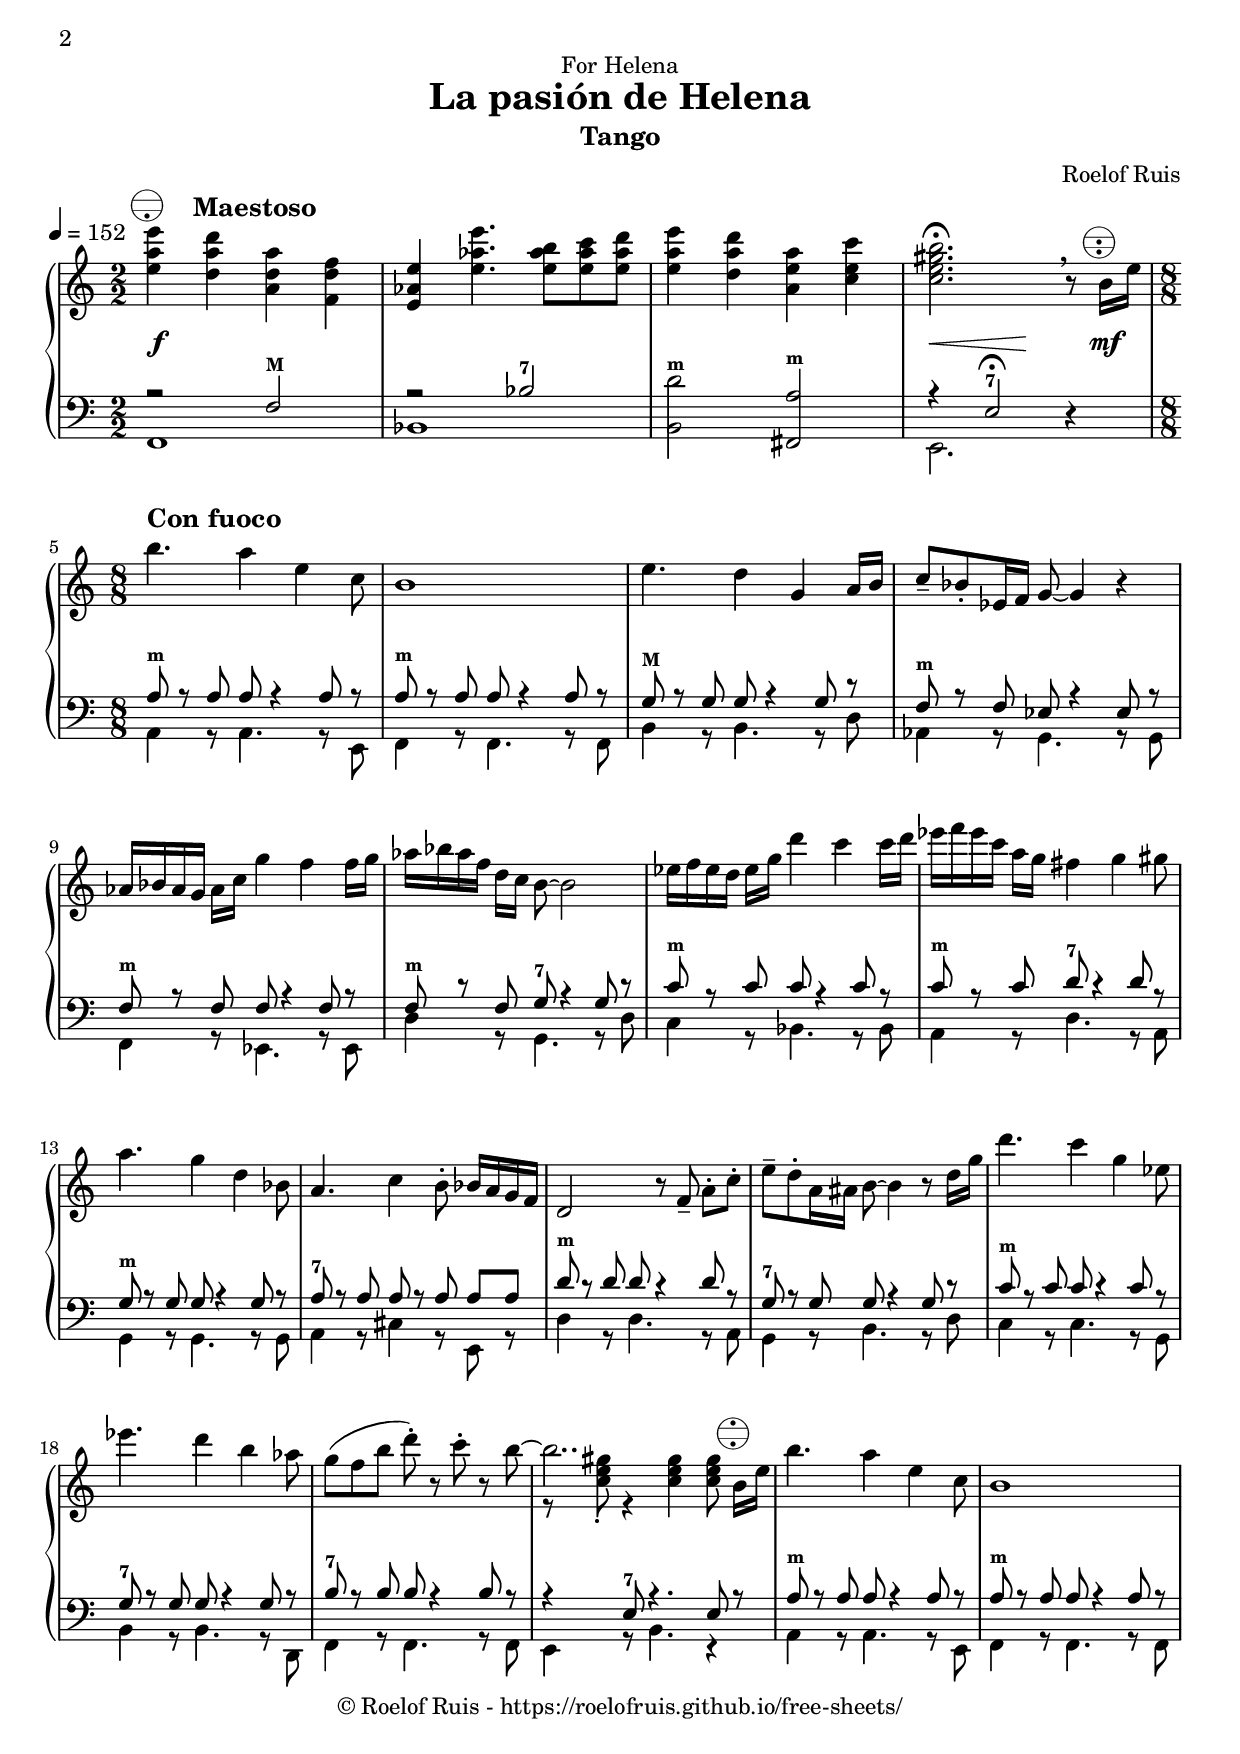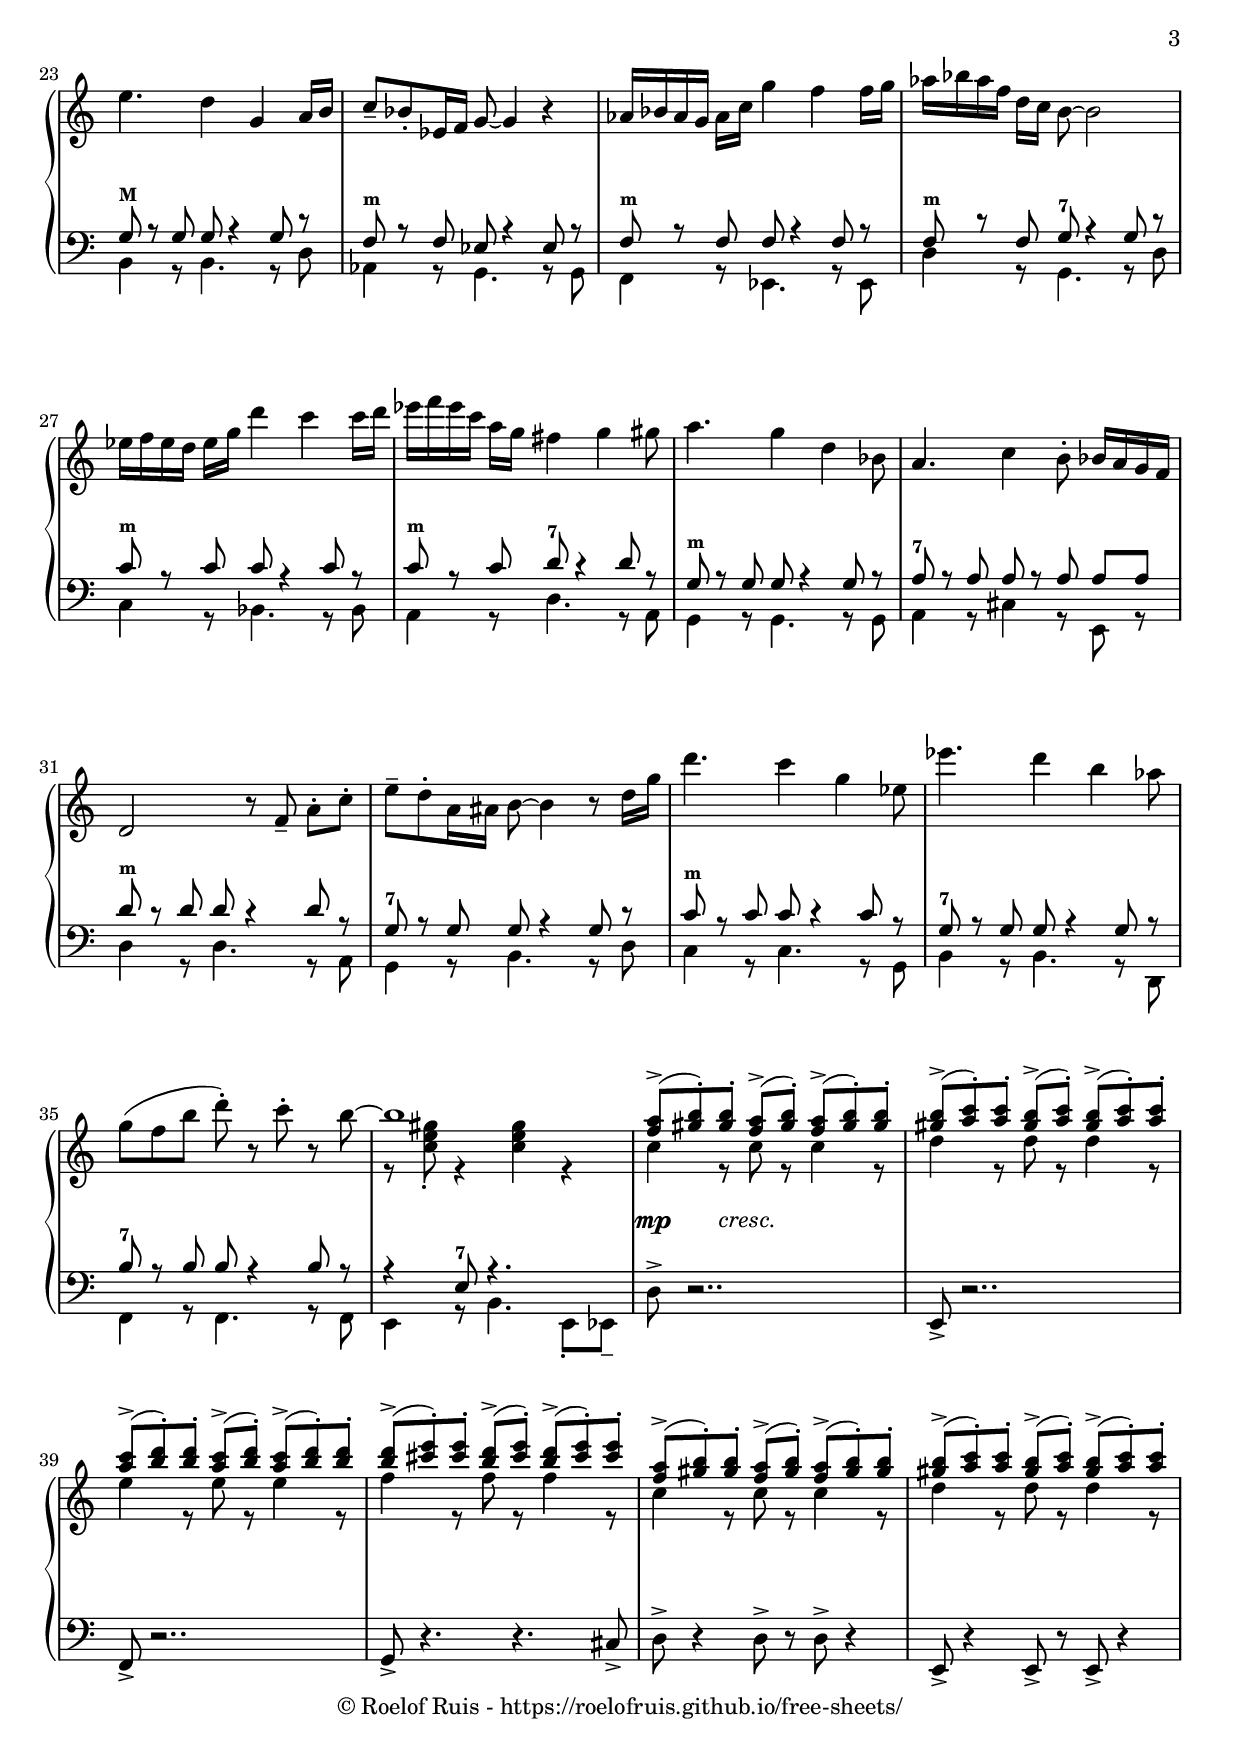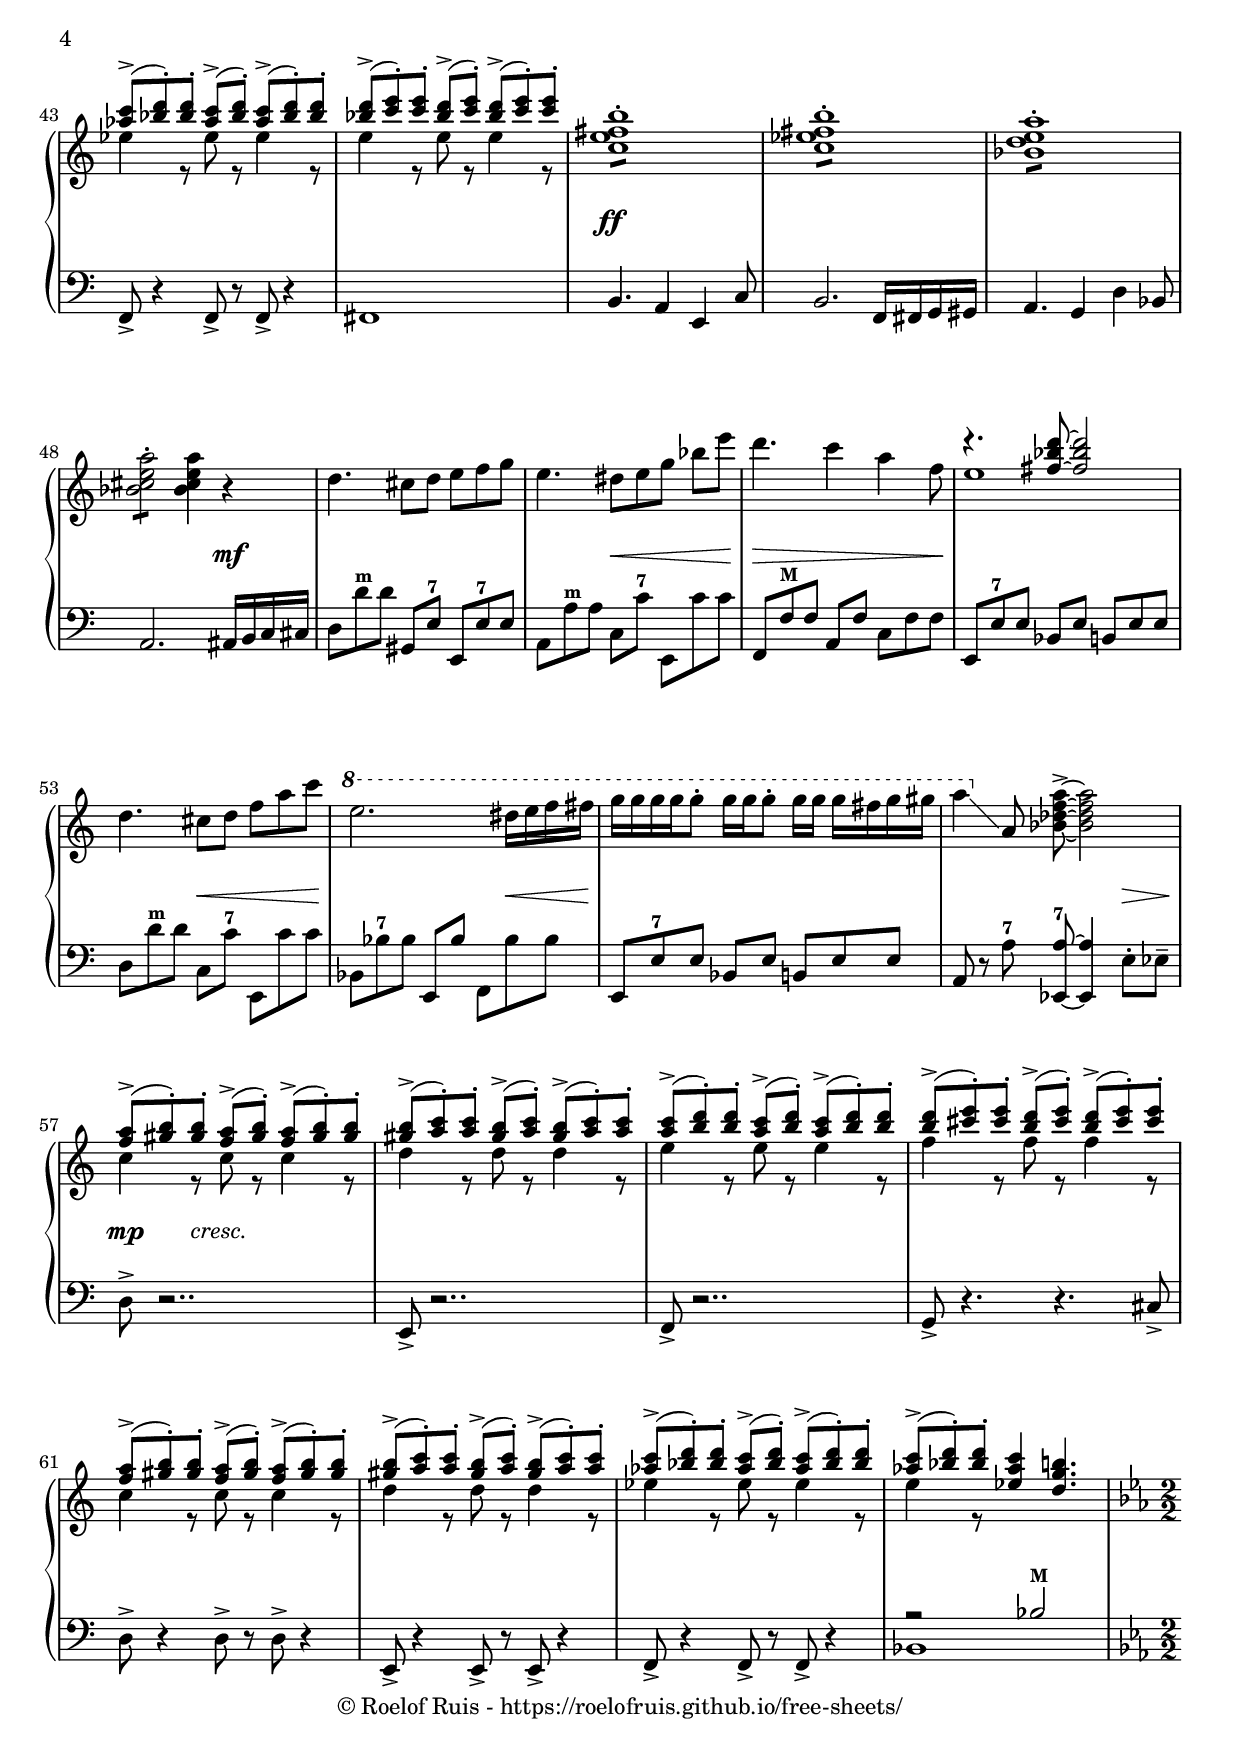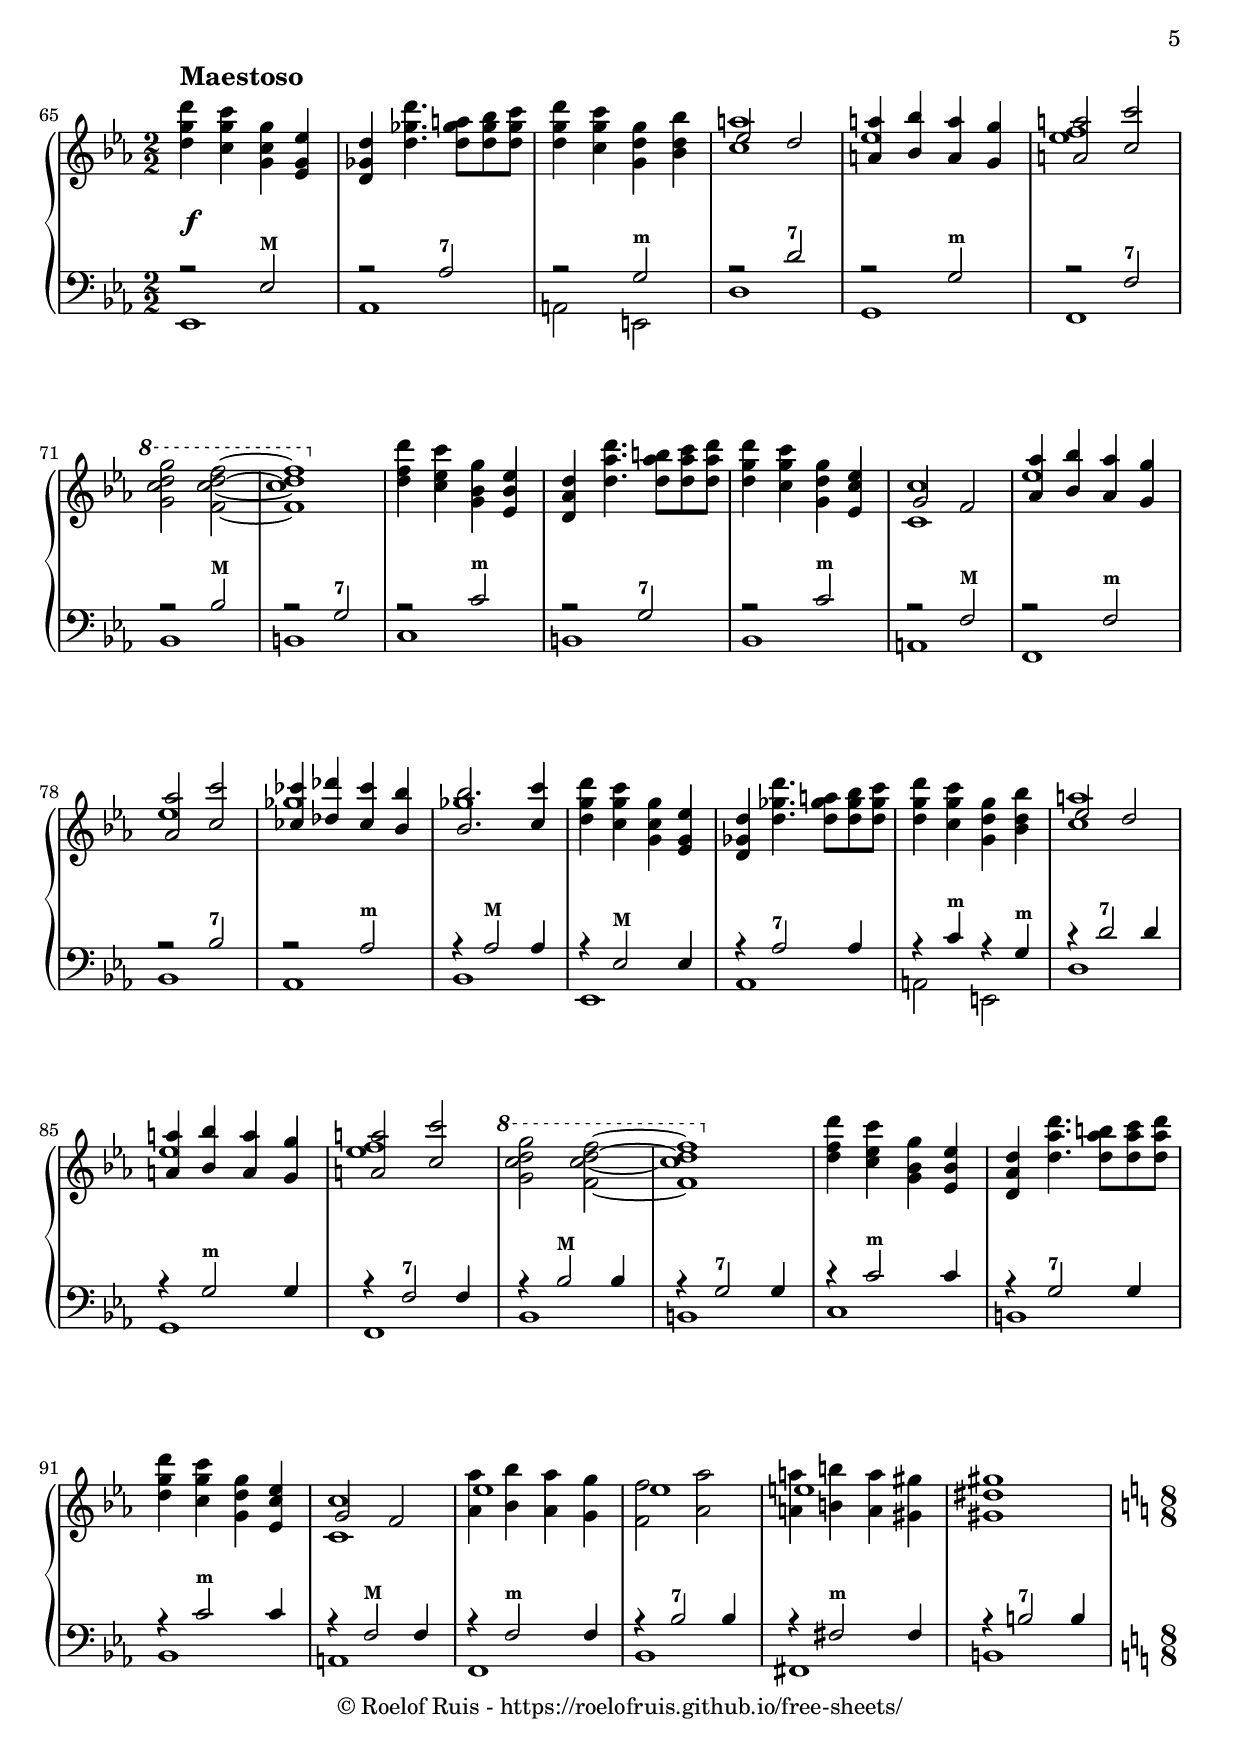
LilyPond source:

\version "2.20.0"

\include "../../shared_includes.ly"
\version "2.20.0"

% ---- Bellows ----
out = ^\markup { \musicglyph #"accordion.pull" }
in = ^\markup { \musicglyph #"accordion.push" }

outsub = _\markup { \musicglyph #"accordion.pull" }
insub = _\markup { \musicglyph #"accordion.push" }

% ---- Basses ----
mj = ^\markup { \bold \magnify #0.8 { \roman M } }
mn = ^\markup { \bold \magnify #0.8 { \roman m } }
spt = ^\markup { \bold \magnify #0.8 { \roman 7 } }
vsp = ^\markup { \bold \magnify #0.8 { \roman v7 } }

bbass = _\markup {\box {\bold{BB}}}
sbass = _\markup {\box {\bold{SB}}}

% ---- Registers ----

eightva = \markup {\italic \translate #'(1.8 . 0) \raise #2 \magnify #0.8 {"8va"}}
loco    = \markup {\italic \translate #'(1.8 . 0) \raise #2 \magnify #0.8 {"loco"}}

dot = \markup {
  \musicglyph #"accordion.dot"
}

freebass = \markup {
  \musicglyph #"accordion.freebass"
}

discant = \markup {
  \musicglyph #"accordion.discant"
}

fbrega = ^\markup {
  \whiteout
  \combine
  \freebass
  \raise #1.5 \dot
}

fbregz = ^\markup {
  \whiteout
  \combine
  \freebass
  \raise #0.5 \dot
}

fbregza = ^\markup {
  \whiteout
  \combine
  \freebass
  \combine
  \raise #0.5 \dot
  \raise #1.5 \dot
}

regz = ^\markup {
  \whiteout
  \combine
  \discant
  \raise #0.5 \dot
}

regez = ^\markup {
  \whiteout
  \combine
  \discant
    \combine
    \raise #0.5 \dot
    \eightva
}

rega = ^\markup {
  \whiteout
  \combine
  \discant
  \raise #1.5 \dot
}

regzdba = ^\markup {
  \whiteout
  \combine
  \discant
  \combine
    \raise #0.5 \dot
    \combine
      \raise #1.5 \dot
      \translate #'(-1 . 0) \raise #1.5 \dot
}

regdbav = ^\markup {
  \whiteout
  \combine
  \discant
  \combine
    \raise #2.5 \dot
    \combine
      \raise #1.5 \dot
      \translate #'(-1 . 0) \raise #1.5 \dot
}

regav = ^\markup {
  \whiteout
  \combine
  \discant
  \combine
    \raise #2.5 \dot
    \raise #1.5 \dot
}

regdbaz = ^\markup {
  \whiteout
  \combine
  \discant
  \combine
    \raise #0.5 \dot
    \combine
      \raise #1.5 \dot
      \translate #'(-1 . 0) \raise #1.5 \dot
}

regdba = ^\markup {
  \whiteout
  \combine
  \discant
  \combine
    \raise #1.5 \dot
    \translate #'(-1 . 0) \raise #1.5 \dot
}

regza = ^\markup {
  \whiteout
  \combine
  \discant
  \combine
    \raise #0.5 \dot
    \raise #1.5 \dot
}

regeza = ^\markup {
  \whiteout
  \combine
  \discant
  \combine
    \raise #0.5 \dot
    \combine
      \raise #1.5 \dot
      \eightva
}

regzv = ^\markup {
  \whiteout
  \combine
  \discant
  \combine
    \raise #0.5 \dot
    \raise #2.5 \dot
}

regzav = ^\markup {
  \whiteout
  \combine
  \discant
  \combine
    \raise #2.5 \dot
    \combine
      \raise #1.5 \dot
      \raise #0.5 \dot
}

regezv = ^\markup {
  \whiteout
  \combine
  \discant
  \combine
    \raise #0.5 \dot
    \combine
      \raise #2.5 \dot
      \eightva
}

regzacv = ^\markup {
  \whiteout
  \combine
  \discant
  \combine
    \raise #2.5 \dot
    \combine
      \translate #'(-1 . 0) \raise #1.5 \dot
      \raise #0.5 \dot
}

regzacvl = ^\markup {
  \whiteout
  \combine
  \discant
  \combine
    \raise #2.5 \dot
    \combine
      \translate #'(-1 . 0) \raise #1.5 \dot
      \combine
        \raise # 0.5 \dot
        \loco
}

regzdbav = ^\markup {
  \whiteout
  \combine
  \discant
  \combine
    \raise #2.5 \dot
    \combine
      \raise #1.5 \dot
      \combine
      \translate #'(-1 . 0) \raise #1.5 \dot
      \raise #0.5 \dot
}









% ---- Other functionality ----

simile = \markup "simile"
subp = _\markup{ \italic sub \dynamic p }


options = {
  \numericTimeSignature
  \key a \minor
  \override Score.MetronomeMark.X-offset = #-1
  \tempo 4 = 152
}

staffRight = {
  \options
  \clef treble
  \time 2/2

  \relative c'' {
    <e a e'>4\regz^\markup { \halign #-1.5 \pad-around #1 \large \bold "Maestoso" } <d a' d> <a d a'> <f d' f> |
    <e as e'> <e' as e'>4. <e as b>8 <e as c> <e as d> |
    <e a e'>4 <d a' d> <a e' a> <c e c'> |
    <c e gis b>2.\fermata \breathe r8 b16\regza e |

    \break
    
    \time 8/8
    
    b'4.^\markup { \pad-around #1 \large \bold "Con fuoco" } a4 e4 c8 |
    b1 |
    e4. d4 g,4 a16 b |
    c8-- bes-. es,16 f g8~ g4 r4 |
    
    as16[ bes as g] as[ c] g'4 f4 f16 g |
    as16[ bes as f] d[ c] b8~ b2 |
    es16[ f es d] es[ g] d'4 c c16 d |
    es16[ f es c] a[ g] fis4 g4 gis8 |
    
    a4. g4 d bes8 |
    a4. c4 b8-. bes16 a g f |
    d2 r8 f8-- a-. c-. |
    e-- d-. a16 ais b8~ b4 r8 d16 g |
    
    d'4. c4 g4 es8 |
    es'4. d4 b as8 |
    g8( f b d)-. r c-. r
    << { 
      \stemDown b~ \stemNeutral b2..
      b,16[\regzv e] 
    } \\ { 
      s 8 
      r8 <gis e c>8-. r4 <gis e c>4 <gis e c>8
    } >> |
    
    b4. a4 e4 c8 |
    b1 |
    e4. d4 g,4 a16 b |
    c8-- bes-. es,16 f g8~ g4 r4 |
    
    as16[ bes as g] as[ c] g'4 f4 f16 g |
    as16[ bes as f] d[ c] b8~ b2 |
    es16[ f es d] es[ g] d'4 c c16 d |
    es16[ f es c] a[ g] fis4 g4 gis8 |
    
    a4. g4 d bes8 |
    a4. c4 b8-. bes16 a g f |
    d2 r8 f8-- a-. c-. |
    e-- d-. a16 ais b8~ b4 r8 d16 g |
    
    d'4. c4 g4 es8 |
    es'4. d4 b as8 |
    g8( f b d)-. r c-. r
    << { 
      \stemDown b~ \stemNeutral b1 
    } \\ { 
      s 8 r8 <gis e c>8-. r4 <gis e c>4 r4  
    } >> |
    
    << { 
      <f a>8[(-> <gis b>-.) <gis b>]-. <f a>[(-> <gis b>-.)] <f a>([-> <gis b>-.) <gis b>-.] 
      <gis b>8(-> <a c>-.) <a c>-. <gis b>[(-> <a c>]-.) <gis b>[(-> <a c>-.) <a c>-.] |
      <a c>8(-> <b d>-.) <b d>-. <a c>[(-> <b d>]-.) <a c>[(-> <b d>-.) <b d>]-. |
      <b d>8(-> <cis e>-.) <cis e>-. <b d>[(-> <cis e>]-.) <b d>[(-> <cis e>-.) <cis e>]-. |
      
      <f, a>8[(-> <gis b>-.) <gis b>]-. <f a>[(-> <gis b>]-.) <f a>[(-> <gis b>-.) <gis b>-.]
      <gis b>8(-> <a c>-.) <a c>-. <gis b>[(-> <a c>]-.) <gis b>[(-> <a c>)-. <a c>]-.
      <as c>8(-> <bes d>-.) <bes d>-. <as c>[(-> <bes d>]-.) <as c>[(-> <bes d>)-. <bes d>]-.
      <bes d>8(-> <c e>-.) <c e>-. <bes d>[(-> <c e>]-.) <bes d>8[(-> <c e>-.) <c e>]-.
    } \\ { 
      c,4 r8 c8 r8 c4 r8 
      d4 r8 d8 r8 d4 r8
      e4 r8 e8 r8 e4 r8
      f4 r8 f8 r8 f4 r8
      
      c4 r8 c8 r8 c4 r8 
      d4 r8 d8 r8 d4 r8
      es4 r8 es8 r8 es4 r8
      e4 r8 e8 r8 e4 r8
    } >>
    
    \repeat tremolo 8 { <c e fis b>8-. }
    \repeat tremolo 8 { <c es fis b>8-. }
    \repeat tremolo 8 { <bes d e a>8-. }
    \repeat tremolo 4 { <bes cis e a>8-. } <bes cis e a>4 r4 |
    
    d4. cis8[ d] e[ f g] |
    e4. dis8 e g bes e |
    d4. c4 a f8 |
    << { r4. <fis~ bes~ d~>8 <fis bes d>2 } \\ { e1 } >>
    d4. cis8[ d] f[ a c] |
    \ottava 1
    e2. dis16 e f fis |
    g16 g g g g8-. g16[ g g8]-. g16 g g fis g gis |
    a4\glissando
    \ottava 0
    a,,8 <bes~ des~ f~ a~>8-> <bes des f a>2 |
    
    << {
      <f' a>8[(-> <gis b>-.) <gis b>]-. <f a>[(-> <gis b>-.)] <f a>([-> <gis b>-.) <gis b>-.] 
      <gis b>8(-> <a c>-.) <a c>-. <gis b>[(-> <a c>]-.) <gis b>[(-> <a c>-.) <a c>-.] |
      <a c>8(-> <b d>-.) <b d>-. <a c>[(-> <b d>]-.) <a c>[(-> <b d>-.) <b d>]-. |
      <b d>8(-> <cis e>-.) <cis e>-. <b d>[(-> <cis e>]-.) <b d>[(-> <cis e>-.) <cis e>]-. |
      
      <f, a>8[(-> <gis b>-.) <gis b>]-. <f a>[(-> <gis b>]-.) <f a>[(-> <gis b>-.) <gis b>-.]
      <gis b>8(-> <a c>-.) <a c>-. <gis b>[(-> <a c>]-.) <gis b>[(-> <a c>)-. <a c>]-.
      <as c>8(-> <bes d>-.) <bes d>-. <as c>[(-> <bes d>]-.) <as c>[(-> <bes d>)-. <bes d>]-.
      <as c>8(-> <bes d>-.) <bes d>-. <es, as c>4 <d g b>4.
    } \\ { 
      c4 r8 c8 r8 c4 r8 
      d4 r8 d8 r8 d4 r8
      e4 r8 e8 r8 e4 r8
      f4 r8 f8 r8 f4 r8
      
      c4 r8 c8 r8 c4 r8 
      d4 r8 d8 r8 d4 r8
      es4 r8 es8 r8 es4 r8
      e4 r8
    } >>
    
    \break
    
    \key es \major
    \time 2/2
    <d g d'>4^\markup { \pad-around #1 \large \bold "Maestoso" } <c g' c> <g c g'> <es g es'> |
    <d ges d'>4 <d' ges d'>4. <d ges a>8 <d ges bes> <d ges c> |
    <d g d'>4 <c g' c> <g d' g> <bes d bes'> |
    << { es2 d } \\ { <c a'>1 } >> |
    
    << { <a a'>4 <bes bes'> <a a'> <g g'> } \\ { es'1 } >>
    << { <a, a'>2 <c c'> } \\ { <es f>1 } >>
    \ottava 1
    <g c d g>2 <f~ c'~ d~ f~>2 |
    <f c' d f>1
    \ottava 0

    <d f d'>4 <c es c'> <g bes g'> <es bes' es> |
    <d as' d>4 <d' as' d>4. <d as' b>8 <d as' c> <d as' d> |
    <d g d'>4 <c g' c> <g d' g> <es c' es>4 |
    << { g2 f } \\ { <c c'>1 } >>
    
    << { <as' as'>4 <bes bes'> <as as'> <g g'> } \\ { es'1 } >>
    << { <as, as'>2 <c c'> } \\ { es1 } >>
    << { <ces ces'>4 <des des'> <ces ces'> <bes bes'> } \\ { ges'1 } >>
    << { <bes, bes'>2. <c c'>4 } \\ { ges'1 } >>
    
    <d g d'>4 <c g' c> <g c g'> <es g es'> |
    <d ges d'>4 <d' ges d'>4. <d ges a>8 <d ges bes> <d ges c> |
    <d g d'>4 <c g' c> <g d' g> <bes d bes'> |
    << { es2 d } \\ { <c a'>1 } >> |
    
     << { <a a'>4 <bes bes'> <a a'> <g g'> } \\ { es'1 } >>
    << { <a, a'>2 <c c'> } \\ { <es f>1 } >>
    \ottava 1
    <g c d g>2 <f~ c'~ d~ f~>2 |
    <f c' d f>1
    \ottava 0

    <d f d'>4 <c es c'> <g bes g'> <es bes' es> |
    <d as' d>4 <d' as' d>4. <d as' b>8 <d as' c> <d as' d> |
    <d g d'>4 <c g' c> <g d' g> <es c' es>4 |
    << { g2 f } \\ { <c c'>1 } >>
    << { es'1 } \\ { <as, as'>4 <bes bes'> <as as'> <g g'> } >>
    << { es'1 } \\ { <f, f'>2 <as as'> } >>
    << { e'1 } \\ { <a, a'>4 <b b'> <a a'> <gis gis'> } >>
    <gis dis' gis>1
    
    \key a \minor
    \time 8/8
    
    
  }
}

staffLeft = {
  \options
  \clef bass
  \time 2/2

  << { r2 f\mj } \\ { f,1 } >>
  << { r2 bes\spt } \\ { bes,1 } >>
  <b, d'>2\mn <fis, a>2\mn
  << { r4 e2\spt\fermata d4\rest } \\ { e,2. } >>

  \time 8/8

  << { a8\mn r8 a8 a8 r4 a8 r8 } \\ { a,4 r8 a,4. r8 e,8 } >>
  << { a8\mn r8 a8 a8 r4 a8 r8 } \\ { f,4 r8 f,4. r8 f,8 } >>
  << { g8\mj r8 g8 g8 r4 g8 r8 } \\ { b,4 r8 b,4. r8 d8 } >>
  << { f8\mn r8 f8 es8 r4 es8 r8 } \\ { as,4 r8 g,4. r8 g,8 } >>
  << { f8\mn r8 f8 f8 r4 f8 r8 } \\ { f,4 r8 es,4. r8 es,8 } >> |
  << { f8\mn r8 f8 g8\spt r4 g8 r8 } \\ { d4 r8 g,4. r8 d8 } >> |
  << { c'8\mn r8 c'8 c'8 r4 c'8 r8 } \\ { c4 r8 bes,4. r8 bes,8 } >> |
  << { c'8\mn r8 c'8 d'8\spt r4 d'8 r8 } \\ { a,4 r8 d4. r8 a,8 } >> |
  << { g8\mn r8 g8 g8 r4 g8 r8 } \\ { g,4 r8 g,4. r8 g,8 } >> |
  << { a8\spt r8 a8 a8 r8 a8 a8 a8 } \\ { a,4 r8 cis4 r8 e,8 r8 } >> |
  << { d'8\mn r8 d'8 d' r4 d'8 r8 } \\ { d4 r8 d4. r8 a,8 } >> |
  << { g8\spt r8 g8 g8 r4 g8 r8 } \\ { g,4 r8 b,4. r8 d8 } >> |
  << { c'8\mn r8 c'8 c'8 r4 c'8 r8 } \\ { c4 r8 c4. r8 g,8 } >> |
  << { g8\spt r8 g8 g8 r4 g8 r8 } \\ { b,4 r8 b,4. r8 d,8 } >> |
  << { b8\spt r8 b8 b8 r4 b8 r8 } \\ { f,4 r8 f,4. r8 f,8 } >> |
  << { r4 e8\spt r4. e8 r8 } \\ { e,4 r8 b,4. r4 } >> |
  
  << { a8\mn r8 a8 a8 r4 a8 r8 } \\ { a,4 r8 a,4. r8 e,8 } >>
  << { a8\mn r8 a8 a8 r4 a8 r8 } \\ { f,4 r8 f,4. r8 f,8 } >>
  << { g8\mj r8 g8 g8 r4 g8 r8 } \\ { b,4 r8 b,4. r8 d8 } >>
  << { f8\mn r8 f8 es8 r4 es8 r8 } \\ { as,4 r8 g,4. r8 g,8 } >>
  << { f8\mn r8 f8 f8 r4 f8 r8 } \\ { f,4 r8 es,4. r8 es,8 } >> |
  << { f8\mn r8 f8 g8\spt r4 g8 r8 } \\ { d4 r8 g,4. r8 d8 } >> |
  << { c'8\mn r8 c'8 c'8 r4 c'8 r8 } \\ { c4 r8 bes,4. r8 bes,8 } >> |
  << { c'8\mn r8 c'8 d'8\spt r4 d'8 r8 } \\ { a,4 r8 d4. r8 a,8 } >> |
  << { g8\mn r8 g8 g8 r4 g8 r8 } \\ { g,4 r8 g,4. r8 g,8 } >> |
  << { a8\spt r8 a8 a8 r8 a8 a8 a8 } \\ { a,4 r8 cis4 r8 e,8 r8 } >> |
  << { d'8\mn r8 d'8 d' r4 d'8 r8 } \\ { d4 r8 d4. r8 a,8 } >> |
  << { g8\spt r8 g8 g8 r4 g8 r8 } \\ { g,4 r8 b,4. r8 d8 } >> |
  << { c'8\mn r8 c'8 c'8 r4 c'8 r8 } \\ { c4 r8 c4. r8 g,8 } >> |
  << { g8\spt r8 g8 g8 r4 g8 r8 } \\ { b,4 r8 b,4. r8 d,8 } >> |
  << { b8\spt r8 b8 b8 r4 b8 r8 } \\ { f,4 r8 f,4. r8 f,8 } >> |
  << { r4 e8\spt r4. } \\ { e,4 r8 b,4. e,8-. es,8-- } >> |
  
  d8-> r2.. |
  e,8-> r2.. |
  f,8-> r2.. |
  g,8-> r4. r4. cis8-> |
  d8-> r4 d8-> r8 d8-> r4 |
  e,8-> r4 e,8-> r8 e,8-> r4 |
  f,8-> r4 f,8-> r8 f,8-> r4 |
  fis,1 |
  
  b,4. a,4 e,4 c8 |
  b,2. f,16 fis, g, gis, |
  a,4. g,4 d4 bes,8 |
  a,2. ais,16 b, c cis |

  d8 d'8\mn 8 gis,8[ e8]\spt e,[ e\spt e] |
  a,8 a8\mn 8 c8[ c'8]\spt e,[ c'8 8] |
  f,8 f8\mj 8 a,[ f8] c[ f8 8] |
  e,8 e8\spt e bes,[ e8] b,[ e8 e] |
  
  d8 d'8\mn 8 c8[ c'8]\spt e,[ c'8 c'] |
  bes,8 bes8\spt 8 e,[ bes] f,8[ bes8 8] |
  e,8 e8\spt e bes,8[ e8] b,8[ e8 8]
  a,8 r8 a8\spt <es,~ a~>8\spt <es, a>4 e8-. es-- |
  
  d8-> r2.. |
  e,8-> r2.. |
  f,8-> r2.. |
  g,8-> r4. r4. cis8-> |
  d8-> r4 d8-> r8 d8-> r4 |
  e,8-> r4 e,8-> r8 e,8-> r4 |
  f,8-> r4 f,8-> r8 f,8-> r4 |
  << { r2 bes\mj } \\ { bes,1 } >>
  
  \key es \major
  \time 2/2
  
  << { 
    r2 es\mj
    r2 as\spt
    r2 g\mn
    r2 d'\spt
    r2 g\mn
    r2 f\spt
    r2 bes\mj
    r2 g\spt
    r2 c'\mn
    r2 g\spt
    r2 c'\mn
    r2 f\mj
    r2 f\mn
    r2 bes\spt
    r2 as\mn
    r4 as2\mj as4
  } \\ {
    es,1
    as,1
    a,2 e,2
    d1
    g,1
    f,1
    bes,1
    b,1
    c1
    b,1
    bes,1
    a,1
    f,1
    bes,1
    as,1
    bes,1
  } >>
  
  << {
    r4 es2\mj es4
    r4 as2\spt as4
    r4 c'\mn r4 g\mn
    r4 d'2\spt d'4
    r4 g2\mn g4
    r4 f2\spt f4
    r4 bes2\mj bes4 
    r4 g2\spt g4
    r4 c'2\mn c'4
    r4 g2\spt g4
    r4 c'2\mn c'4
    r4 f2\mj f4
    r4 f2\mn f4
    r4 bes2\spt bes4
    r4 fis2\mn fis4
    r4 b2\spt b4
  } \\ {
    es,1
    as,1
    a,2 e,2
    d1
    g,1
    f,1
    bes,1
    b,1
    c1
    b,1
    bes,1
    a,1
    f,1
    bes,1
    fis,1
    b,1
  } >>
  
  \key a \minor
  \time 8/8
  
  
  
}

dynamicsStaff = \new Dynamics {
  \time 4/4
  \override TextScript.Y-offset = -0.5

  s1\f
  s1
  s1
  s2\< s4.\! s8\mf
  
  s1*16
  s1*16
  s4\mp s2.^\markup { "cresc." }
  s1*3
  s1*4
  s1\ff
  s1
  s1
  s2. s4\mf
  s1
  s4. s8\< s2
  s1\!\>
  s1\!
  s4. s8\< s2
  s2.\! s4\<
  s1\!
  s2. s4\>
  s4\!\mp s2.^\markup { "cresc." }
  s1*7
  s1\f
  
}

\book {

  \header {
    title = "La pasión de Helena"
    dedication = "For Helena"
    subtitle = "Tango"
    composer = "Roelof Ruis"
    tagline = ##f
    instrumentName = "Accordion solo"
    year = "2025"
    description = "A passionate Tango with intricate left hand patterns."
    info = ""
    permission = "Licensed under the Creative Commons Attribution-NoDerivatives 4.0 International License."
    projecturl = \githuburl
    version = "Oktober 2025 - Unfinished"
  }

  \paper {
    max-systems-per-page = 5
    min-systems-per-page = 5
    ragged-last-bottom = ##f

    indent = 0.0
    print-all-headers = ##t
    
    bookTitleMarkup = \markup {
      \column {
        \vspace #2
        \fill-line { \fontsize #2 \fromproperty #'header:dedication }
        \vspace #1
        \fill-line { \fontsize #8 \fromproperty #'header:title }
        \vspace #2
        \fill-line { \fontsize #6 \italic \fromproperty #'header:composer }
        \vspace #.5
        \fill-line { \fontsize #2 \fromproperty #'header:year }
        \vspace #3
        \fill-line { \fontsize #4 \fromproperty #'header:instrumentName }
        \vspace #10
        \override #'(line-width . 55)
        \fontsize #1
        \justify-field #'header:description
        \vspace #1
        \fontsize #1
        \justify-field #'header:info
        \vspace #4
        \override #'(line-width . 55)
        \fontsize #1
        \justify-field #'header:permission
        \vspace #1
        \vspace #14
        \justify { \char ##x00A9 Roelof Ruis \concat { " - Version " \fromproperty #'header:version } }
        \typewriter { \fromproperty #'header:projecturl }
      }
    }
    
    oddFooterMarkup = \markup {
      \fill-line {
        \center-column {
          \if \should-print-page-number
          \line { \char ##x00A9 Roelof Ruis - \fromproperty #'header:projecturl }
        }
      }
    }  
  }

  \score {
    \header {
      breakbefore = ##t
    }

    \new PianoStaff \with {
      \override StaffGrouper.staff-staff-spacing = #'((basic-distance . 12) (padding . 1))
    } <<
      \new Staff = "right" \staffRight
      \dynamicsStaff
      \new Staff = "left" \staffLeft
    >>

    \layout {}
  }
  
  \score {
    <<
      \new Staff = "right" \with {midiInstrument = "reed organ"} \unfoldRepeats { \staffRight }
      \dynamicsStaff
      \new Staff = "left" \with {midiInstrument = "reed organ"} \unfoldRepeats { \staffLeft }
    >>
    
    \midi {}
  }
}
